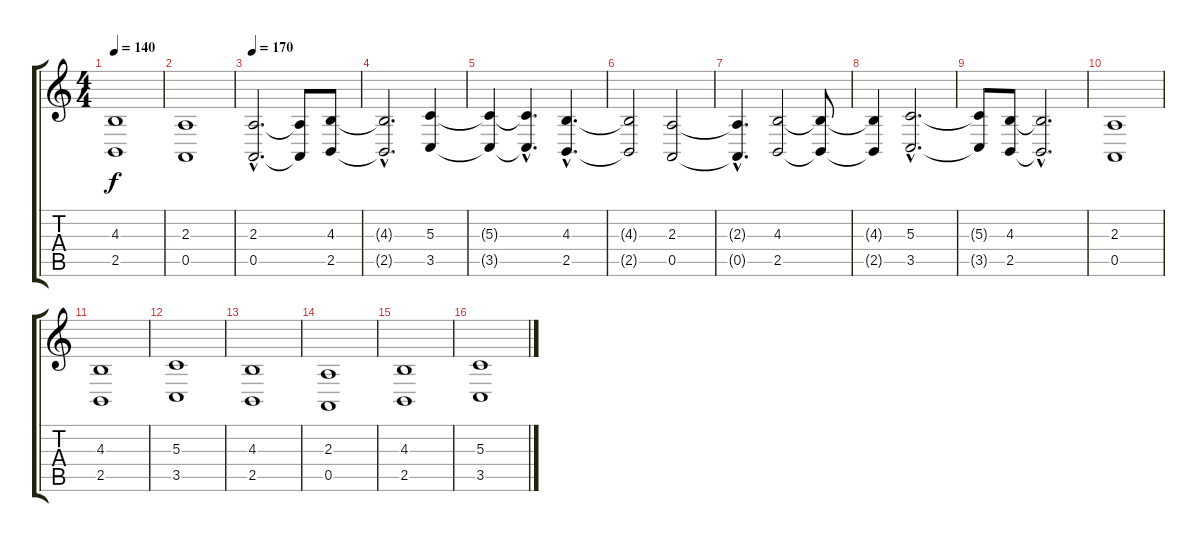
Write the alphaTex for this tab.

\track "" {instrument synthvoice}
\staff {score tabs}
\tuning (E4 B3 G3 D3 A2 E2) {hide}
\ts (4 4)
\tempo 140
\clef g2
\ks c
(4.3 2.5).1{dy f} |
(2.3 0.5).1 |
\tempo 170
(2.3{hac} 0.5{hac}).2{d} (2.3{t} 0.5{t}).8 (4.3 2.5).8 |
(4.3{hac t} 2.5{hac t}).2{d} (5.3 3.5).4 |
(5.3{t} 3.5{t}).4 (5.3{hac t} 3.5{hac t}).4{d} (4.3{hac} 2.5{hac}).4{d} |
(4.3{t} 2.5{t}).2 (2.3 0.5).2 |
(2.3{hac t} 0.5{hac t}).4{d} (4.3 2.5).2 (4.3{t} 2.5{t}).8 |
(4.3{t} 2.5{t}).4 (5.3{hac} 3.5{hac}).2{d} |
(5.3{t} 3.5{t}).8 (4.3 2.5).8 (4.3{hac t} 2.5{hac t}).2{d} |
(2.3 0.5).1 |
(4.3 2.5).1 |
(5.3 3.5).1 |
(4.3 2.5).1 |
(2.3 0.5).1 |
(4.3 2.5).1 |
(5.3 3.5).1
